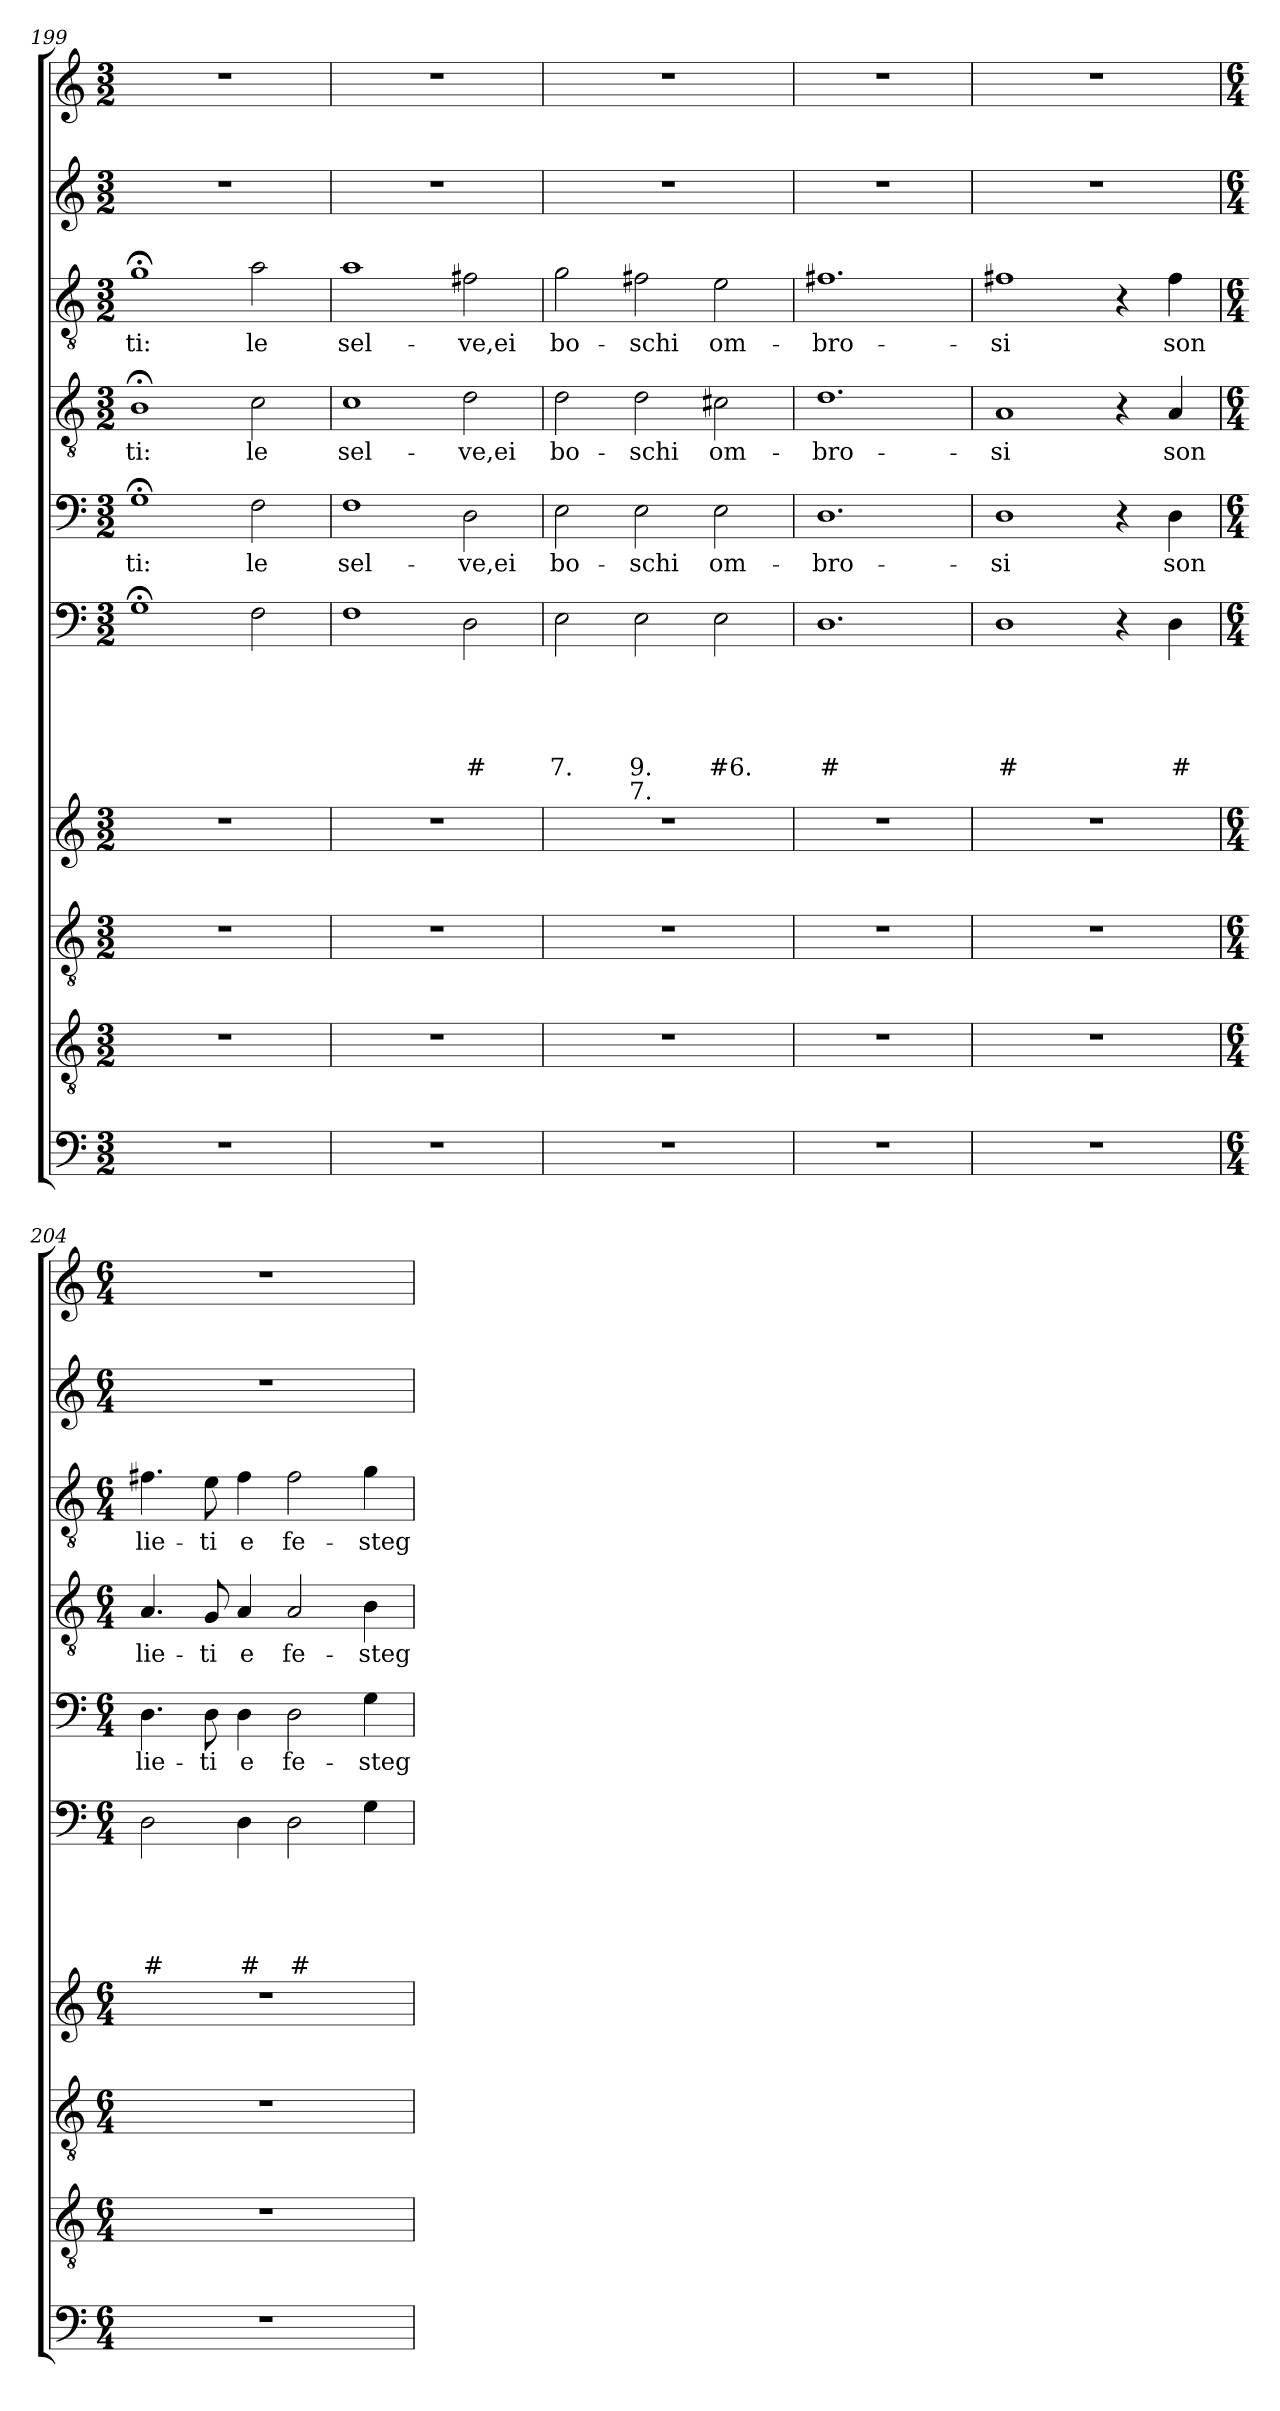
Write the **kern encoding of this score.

**kern	**kern	**kern	**kern	**kern	**text	**text	**text	**text	**text	**text	**kern	**text	**kern	**text	**kern	**text	**kern	**kern
*part10	*part9	*part8	*part7	*part6	*part6	*part6	*part6	*part6	*part6	*part6	*part5	*part5	*part4	*part4	*part3	*part3	*part2	*part1
*staff10	*staff9	*staff8	*staff7	*staff6	*staff6	*staff6	*staff6	*staff6	*staff6	*staff6	*staff5	*staff5	*staff4	*staff4	*staff3	*staff3	*staff2	*staff1
*clefF4	*clefGv2	*clefGv2	*clefG2	*clefF4	*	*	*	*	*	*	*clefF4	*	*clefGv2	*	*clefGv2	*	*clefG2	*clefG2
*k[]	*k[]	*k[]	*k[]	*k[]	*	*	*	*	*	*	*k[]	*	*k[]	*	*k[]	*	*k[]	*k[]
*C:	*C:	*C:	*C:	*C:	*	*	*	*	*	*	*C:	*	*C:	*	*C:	*	*C:	*C:
*M3/2	*M3/2	*M3/2	*M3/2	*M3/2	*	*	*	*	*	*	*M3/2	*	*M3/2	*	*M3/2	*	*M3/2	*M3/2
=199	=199	=199	=199	=199	=199	=199	=199	=199	=199	=199	=199	=199	=199	=199	=199	=199	=199	=199
1.r	1.r	1.r	1.r	1G;<	.	.	.	.	.	.	1G;<	-ti:	1B;<	-ti:	1g;<	-ti:	1.r	1.r
.	.	.	.	2F\	.	.	.	.	.	.	2F\	le	2c\	le	2a\	le	.	.
=200	=200	=200	=200	=200	=200	=200	=200	=200	=200	=200	=200	=200	=200	=200	=200	=200	=200	=200
1.r	1.r	1.r	1.r	1F	.	.	.	.	.	.	1F	sel-	1c	sel-	1a	sel-	1.r	1.r
.	.	.	.	2D\	.	.	.	.	#	.	2D\	-ve,ei	2d\	-ve,ei	2f#X\	-ve,ei	.	.
=201	=201	=201	=201	=201	=201	=201	=201	=201	=201	=201	=201	=201	=201	=201	=201	=201	=201	=201
1.r	1.r	1.r	1.r	2E\	.	.	.	.	7.	.	2E\	bo-	2d\	bo-	2g\	bo-	1.r	1.r
.	.	.	.	2E\	.	.	.	.	9.	7.	2E\	-schi	2d\	-schi	2f#X\	-schi	.	.
.	.	.	.	2E\	.	.	.	.	#6.	.	2E\	om-	2c#X\	om-	2e\	om-	.	.
!!LO:LB:g=z
=202	=202	=202	=202	=202	=202	=202	=202	=202	=202	=202	=202	=202	=202	=202	=202	=202	=202	=202
1.r	1.r	1.r	1.r	1.D	.	.	.	.	#	.	1.D	-bro-	1.d	-bro-	1.f#X	-bro-	1.r	1.r
=203	=203	=203	=203	=203	=203	=203	=203	=203	=203	=203	=203	=203	=203	=203	=203	=203	=203	=203
1.r	1.r	1.r	1.r	1D	.	.	.	.	#	.	1D	-si	1A	-si	1f#X	-si	1.r	1.r
.	.	.	.	4r	.	.	.	.	.	.	4r	.	4r	.	4r	.	.	.
.	.	.	.	4D\	.	.	.	.	#	.	4D\	son	4A/	son	4f#\	son	.	.
=204	=204	=204	=204	=204	=204	=204	=204	=204	=204	=204	=204	=204	=204	=204	=204	=204	=204	=204
*M6/4	*M6/4	*M6/4	*M6/4	*M6/4	*	*	*	*	*	*	*M6/4	*	*M6/4	*	*M6/4	*	*M6/4	*M6/4
1.r	1.r	1.r	1.r	2D\	.	.	.	.	#	.	4.D\	lie-	4.A/	lie-	4.f#X\	lie-	1.r	1.r
.	.	.	.	.	.	.	.	.	.	.	8D\	-ti	8G/	-ti	8e\	-ti	.	.
.	.	.	.	4D\	.	.	.	.	#	.	4D\	e	4A/	e	4f#\	e	.	.
.	.	.	.	2D\	.	.	.	.	#	.	2D\	fe-	2A/	fe-	2f#\	fe-	.	.
.	.	.	.	4G\	.	.	.	.	.	.	4G\	-steg-	4B\	-steg-	4g\	-steg-	.	.
=	=	=	=	=	=	=	=	=	=	=	=	=	=	=	=	=	=	=
*-	*-	*-	*-	*-	*-	*-	*-	*-	*-	*-	*-	*-	*-	*-	*-	*-	*-	*-
